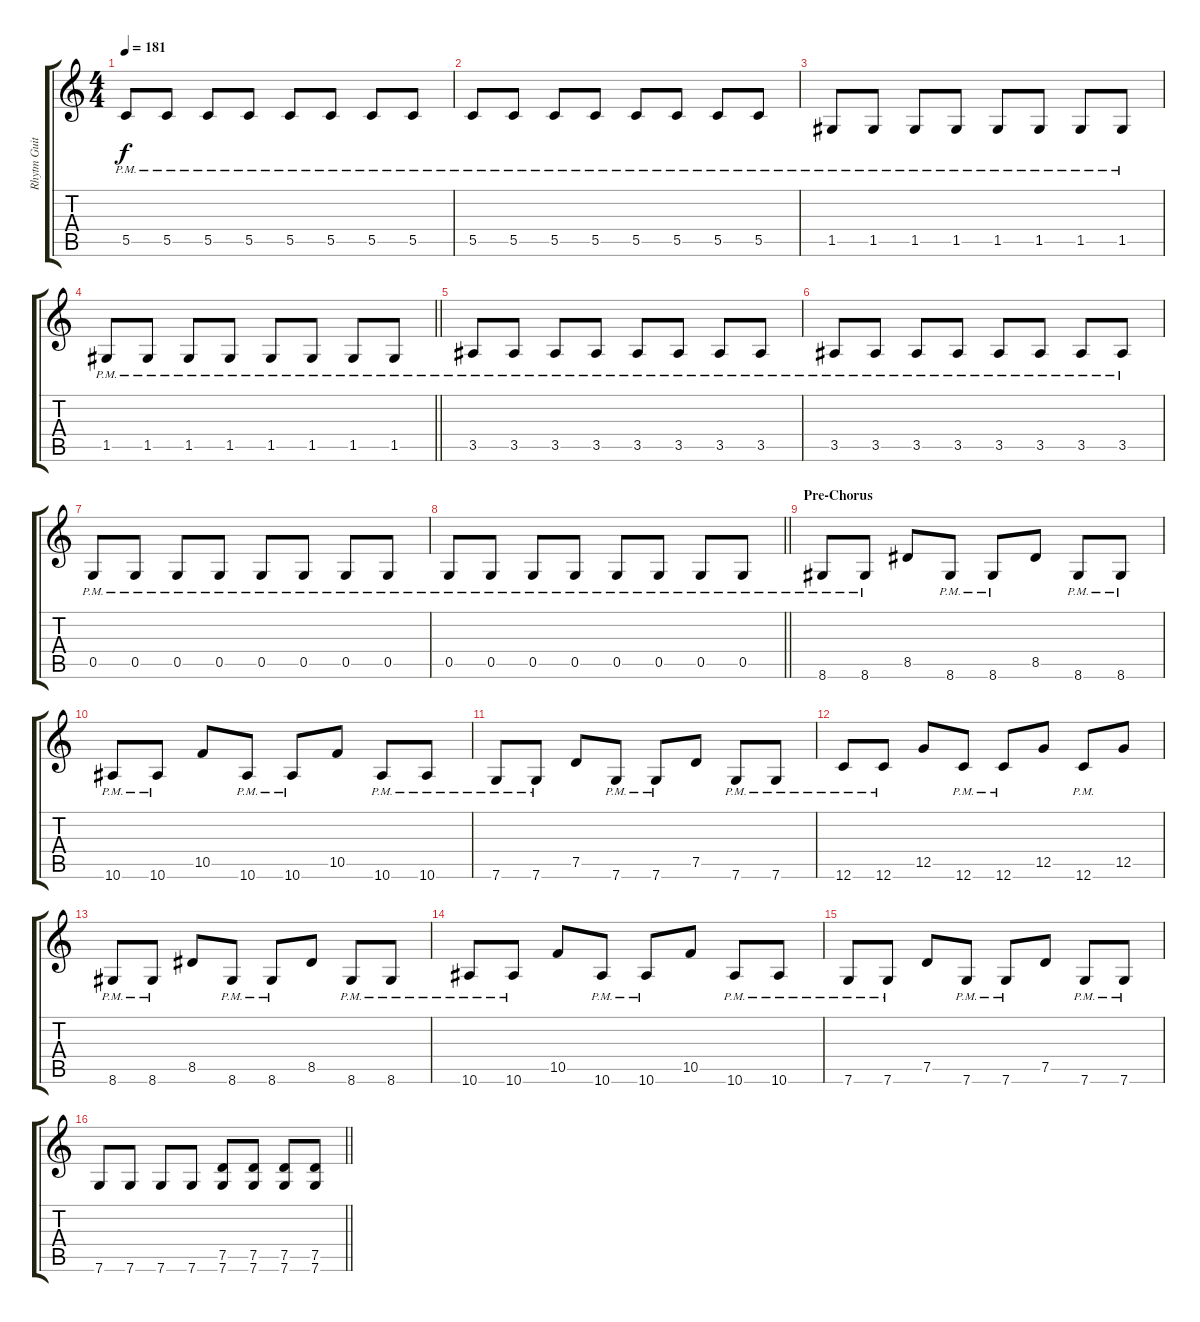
\track ("Rhytm Guitar [R]" "Rhytm Guit") {instrument distortionguitar}
\staff {score tabs}
\tuning (D4 A3 F3 C3 G2 C2) {hide}
\ts (4 4)
\tempo 181
\clef g2
\ks c
5.5{pm}.8{dy f} 5.5{pm}.8 5.5{pm}.8 5.5{pm}.8 5.5{pm}.8 5.5{pm}.8 5.5{pm}.8 5.5{pm}.8 |
5.5{pm}.8 5.5{pm}.8 5.5{pm}.8 5.5{pm}.8 5.5{pm}.8 5.5{pm}.8 5.5{pm}.8 5.5{pm}.8 |
1.5{pm}.8 1.5{pm}.8 1.5{pm}.8 1.5{pm}.8 1.5{pm}.8 1.5{pm}.8 1.5{pm}.8 1.5{pm}.8 |
\barLineRight lightlight
1.5{pm}.8 1.5{pm}.8 1.5{pm}.8 1.5{pm}.8 1.5{pm}.8 1.5{pm}.8 1.5{pm}.8 1.5{pm}.8 |
3.5{pm}.8 3.5{pm}.8 3.5{pm}.8 3.5{pm}.8 3.5{pm}.8 3.5{pm}.8 3.5{pm}.8 3.5{pm}.8 |
3.5{pm}.8 3.5{pm}.8 3.5{pm}.8 3.5{pm}.8 3.5{pm}.8 3.5{pm}.8 3.5{pm}.8 3.5{pm}.8 |
0.5{pm}.8 0.5{pm}.8 0.5{pm}.8 0.5{pm}.8 0.5{pm}.8 0.5{pm}.8 0.5{pm}.8 0.5{pm}.8 |
\barLineRight lightlight
0.5{pm}.8 0.5{pm}.8 0.5{pm}.8 0.5{pm}.8 0.5{pm}.8 0.5{pm}.8 0.5{pm}.8 0.5{pm}.8 |
\section ("" "Pre-Chorus")
8.6{pm}.8 8.6{pm}.8 8.5.8 8.6{pm}.8 8.6{pm}.8 8.5.8 8.6{pm}.8 8.6{pm}.8 |
10.6{pm}.8 10.6{pm}.8 10.5.8 10.6{pm}.8 10.6{pm}.8 10.5.8 10.6{pm}.8 10.6{pm}.8 |
7.6{pm}.8 7.6{pm}.8 7.5.8 7.6{pm}.8 7.6{pm}.8 7.5.8 7.6{pm}.8 7.6{pm}.8 |
12.6{pm}.8 12.6{pm}.8 12.5.8 12.6{pm}.8 12.6{pm}.8 12.5.8 12.6{pm}.8 12.5.8 |
8.6{pm}.8 8.6{pm}.8 8.5.8 8.6{pm}.8 8.6{pm}.8 8.5.8 8.6{pm}.8 8.6{pm}.8 |
10.6{pm}.8 10.6{pm}.8 10.5.8 10.6{pm}.8 10.6{pm}.8 10.5.8 10.6{pm}.8 10.6{pm}.8 |
7.6{pm}.8 7.6{pm}.8 7.5.8 7.6{pm}.8 7.6{pm}.8 7.5.8 7.6{pm}.8 7.6{pm}.8 |
\barLineRight lightlight
7.6.8 7.6.8 7.6.8 7.6.8 (7.5 7.6).8 (7.5 7.6).8 (7.5 7.6).8 (7.5 7.6).8
